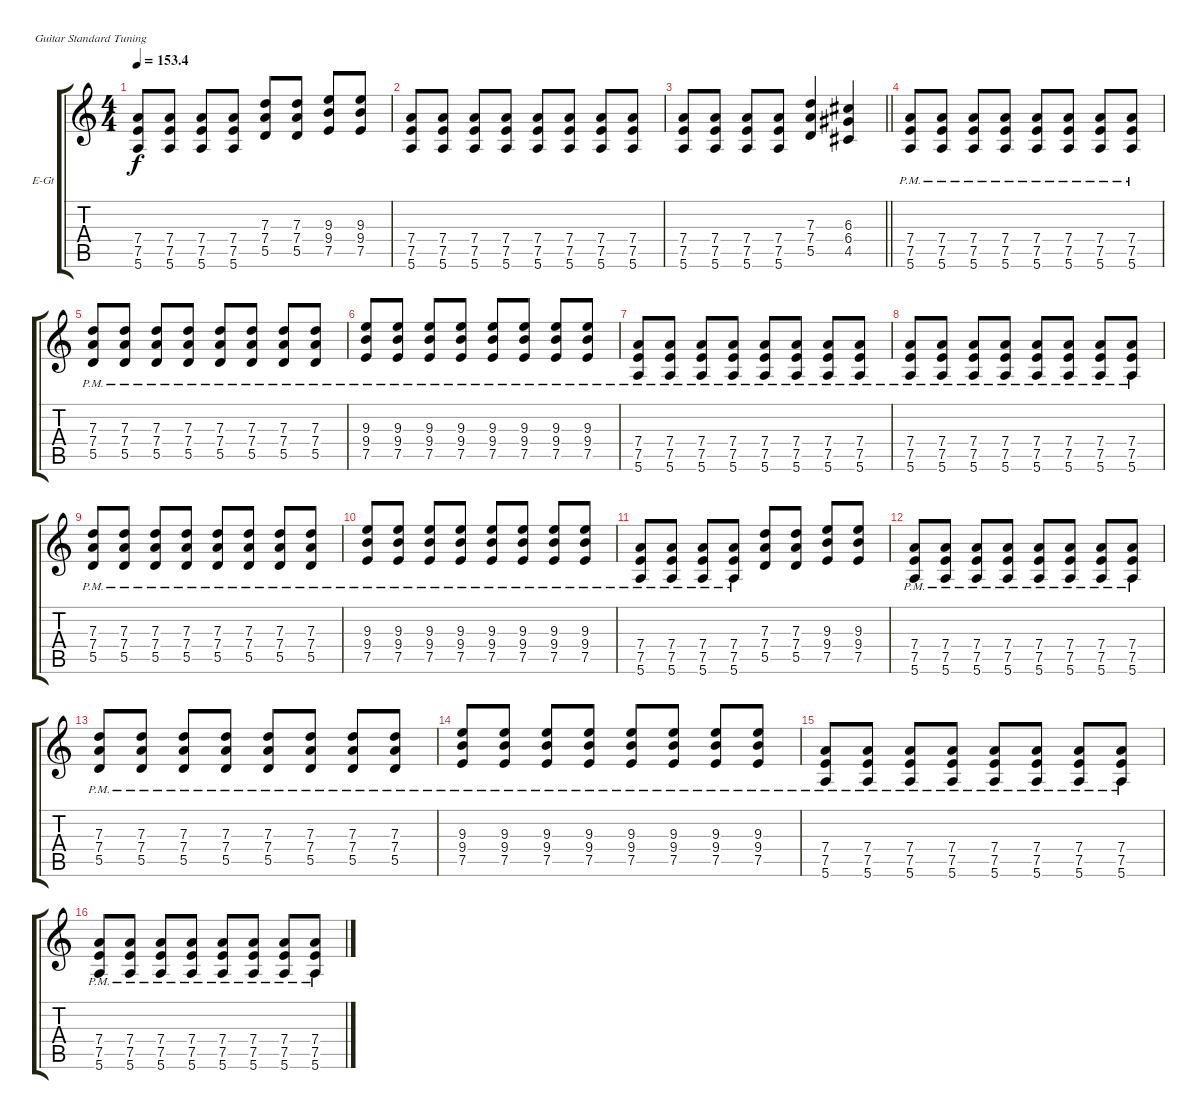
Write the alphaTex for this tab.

\bracketExtendMode groupsimilarinstruments
\firstSystemTrackNameOrientation horizontal
\otherSystemsTrackNameOrientation horizontal
\track ("guitar" "E-Gt") {instrument electricguitarjazz}
\staff {score tabs}
\tuning (E4 B3 G3 D3 A2 E2)
\ts (4 4)
\tempo
153.4
\accidentals auto
\clef g2
\ottava regular
\simile none
\ks c
(7.4 7.5 5.6).8{dy f} (7.4 7.5 5.6).8 (7.4 7.5 5.6).8 (7.4 7.5 5.6).8 (5.5 7.4 7.3).8 (7.3 7.4 5.5).8 (9.3 9.4 7.5).8 (7.5 9.4 9.3).8 |
(7.4 7.5 5.6).8 (7.4 7.5 5.6).8 (7.4 7.5 5.6).8 (7.4 7.5 5.6).8 (7.4 7.5 5.6).8 (7.4 7.5 5.6).8 (7.4 7.5 5.6).8 (7.4 7.5 5.6).8 |
\barLineRight lightlight
(7.4 7.5 5.6).8 (7.4 7.5 5.6).8 (7.4 7.5 5.6).8 (7.4 7.5 5.6).8 (7.3 7.4 5.5).4 (6.3 6.4 4.5).4 |
(7.4{pm} 7.5{pm} 5.6{pm}).8 (7.4{pm} 7.5{pm} 5.6{pm}).8 (7.4{pm} 7.5{pm} 5.6{pm}).8 (7.4{pm} 7.5{pm} 5.6{pm}).8 (7.4{pm} 7.5{pm} 5.6{pm}).8 (7.4{pm} 7.5{pm} 5.6{pm}).8 (7.4{pm} 7.5{pm} 5.6{pm}).8 (7.4{pm} 7.5{pm} 5.6{pm}).8 |
(7.3{pm} 7.4{pm} 5.5{pm}).8 (7.3{pm} 7.4{pm} 5.5{pm}).8 (7.3{pm} 7.4{pm} 5.5{pm}).8 (7.3{pm} 7.4{pm} 5.5{pm}).8 (7.3{pm} 7.4{pm} 5.5{pm}).8 (7.3{pm} 7.4{pm} 5.5{pm}).8 (7.3{pm} 7.4{pm} 5.5{pm}).8 (7.3{pm} 7.4{pm} 5.5{pm}).8 |
(9.3{pm} 9.4{pm} 7.5{pm}).8 (9.3{pm} 9.4{pm} 7.5{pm}).8 (9.3{pm} 9.4{pm} 7.5{pm}).8 (9.3{pm} 9.4{pm} 7.5{pm}).8 (9.3{pm} 9.4{pm} 7.5{pm}).8 (9.3{pm} 9.4{pm} 7.5{pm}).8 (9.3{pm} 9.4{pm} 7.5{pm}).8 (9.3{pm} 9.4{pm} 7.5{pm}).8 |
(7.4{pm} 7.5{pm} 5.6{pm}).8 (7.4{pm} 7.5{pm} 5.6{pm}).8 (7.4{pm} 7.5{pm} 5.6{pm}).8 (7.4{pm} 7.5{pm} 5.6{pm}).8 (7.4{pm} 7.5{pm} 5.6{pm}).8 (7.4{pm} 7.5{pm} 5.6{pm}).8 (7.4{pm} 7.5{pm} 5.6{pm}).8 (7.4{pm} 7.5{pm} 5.6{pm}).8 |
(7.4{pm} 7.5{pm} 5.6{pm}).8 (7.4{pm} 7.5{pm} 5.6{pm}).8 (7.4{pm} 7.5{pm} 5.6{pm}).8 (7.4{pm} 7.5{pm} 5.6{pm}).8 (7.4{pm} 7.5{pm} 5.6{pm}).8 (7.4{pm} 7.5{pm} 5.6{pm}).8 (7.4{pm} 7.5{pm} 5.6{pm}).8 (7.4{pm} 7.5{pm} 5.6{pm}).8 |
(7.3{pm} 7.4{pm} 5.5{pm}).8 (7.3{pm} 7.4{pm} 5.5{pm}).8 (7.3{pm} 7.4{pm} 5.5{pm}).8 (7.3{pm} 7.4{pm} 5.5{pm}).8 (7.3{pm} 7.4{pm} 5.5{pm}).8 (7.3{pm} 7.4{pm} 5.5{pm}).8 (7.3{pm} 7.4{pm} 5.5{pm}).8 (7.3{pm} 7.4{pm} 5.5{pm}).8 |
(9.3{pm} 9.4{pm} 7.5{pm}).8 (9.3{pm} 9.4{pm} 7.5{pm}).8 (9.3{pm} 9.4{pm} 7.5{pm}).8 (9.3{pm} 9.4{pm} 7.5{pm}).8 (9.3{pm} 9.4{pm} 7.5{pm}).8 (9.3{pm} 9.4{pm} 7.5{pm}).8 (9.3{pm} 9.4{pm} 7.5{pm}).8 (9.3{pm} 9.4{pm} 7.5{pm}).8 |
(7.4{pm} 7.5{pm} 5.6{pm}).8 (7.4{pm} 7.5{pm} 5.6{pm}).8 (7.4{pm} 7.5{pm} 5.6{pm}).8 (7.4{pm} 7.5{pm} 5.6{pm}).8 (7.3 7.4 5.5).8 (7.3 7.4 5.5).8 (9.3 9.4 7.5).8 (9.3 9.4 7.5).8 |
(7.4{pm} 7.5{pm} 5.6{pm}).8 (7.4{pm} 7.5{pm} 5.6{pm}).8 (7.4{pm} 7.5{pm} 5.6{pm}).8 (7.4{pm} 7.5{pm} 5.6{pm}).8 (7.4{pm} 7.5{pm} 5.6{pm}).8 (7.4{pm} 7.5{pm} 5.6{pm}).8 (7.4{pm} 7.5{pm} 5.6{pm}).8 (7.4{pm} 7.5{pm} 5.6{pm}).8 |
(7.3{pm} 7.4{pm} 5.5{pm}).8 (7.3{pm} 7.4{pm} 5.5{pm}).8 (7.3{pm} 7.4{pm} 5.5{pm}).8 (7.3{pm} 7.4{pm} 5.5{pm}).8 (7.3{pm} 7.4{pm} 5.5{pm}).8 (7.3{pm} 7.4{pm} 5.5{pm}).8 (7.3{pm} 7.4{pm} 5.5{pm}).8 (7.3{pm} 7.4{pm} 5.5{pm}).8 |
(9.3{pm} 9.4{pm} 7.5{pm}).8 (9.3{pm} 9.4{pm} 7.5{pm}).8 (9.3{pm} 9.4{pm} 7.5{pm}).8 (9.3{pm} 9.4{pm} 7.5{pm}).8 (9.3{pm} 9.4{pm} 7.5{pm}).8 (9.3{pm} 9.4{pm} 7.5{pm}).8 (9.3{pm} 9.4{pm} 7.5{pm}).8 (9.3{pm} 9.4{pm} 7.5{pm}).8 |
(7.4{pm} 7.5{pm} 5.6{pm}).8 (7.4{pm} 7.5{pm} 5.6{pm}).8 (7.4{pm} 7.5{pm} 5.6{pm}).8 (7.4{pm} 7.5{pm} 5.6{pm}).8 (7.4{pm} 7.5{pm} 5.6{pm}).8 (7.4{pm} 7.5{pm} 5.6{pm}).8 (7.4{pm} 7.5{pm} 5.6{pm}).8 (7.4{pm} 7.5{pm} 5.6{pm}).8 |
(7.4{pm} 7.5{pm} 5.6{pm}).8 (7.4{pm} 7.5{pm} 5.6{pm}).8 (7.4{pm} 7.5{pm} 5.6{pm}).8 (7.4{pm} 7.5{pm} 5.6{pm}).8 (7.4{pm} 7.5{pm} 5.6{pm}).8 (7.4{pm} 7.5{pm} 5.6{pm}).8 (7.4{pm} 7.5{pm} 5.6{pm}).8 (7.4{pm} 7.5{pm} 5.6{pm}).8
